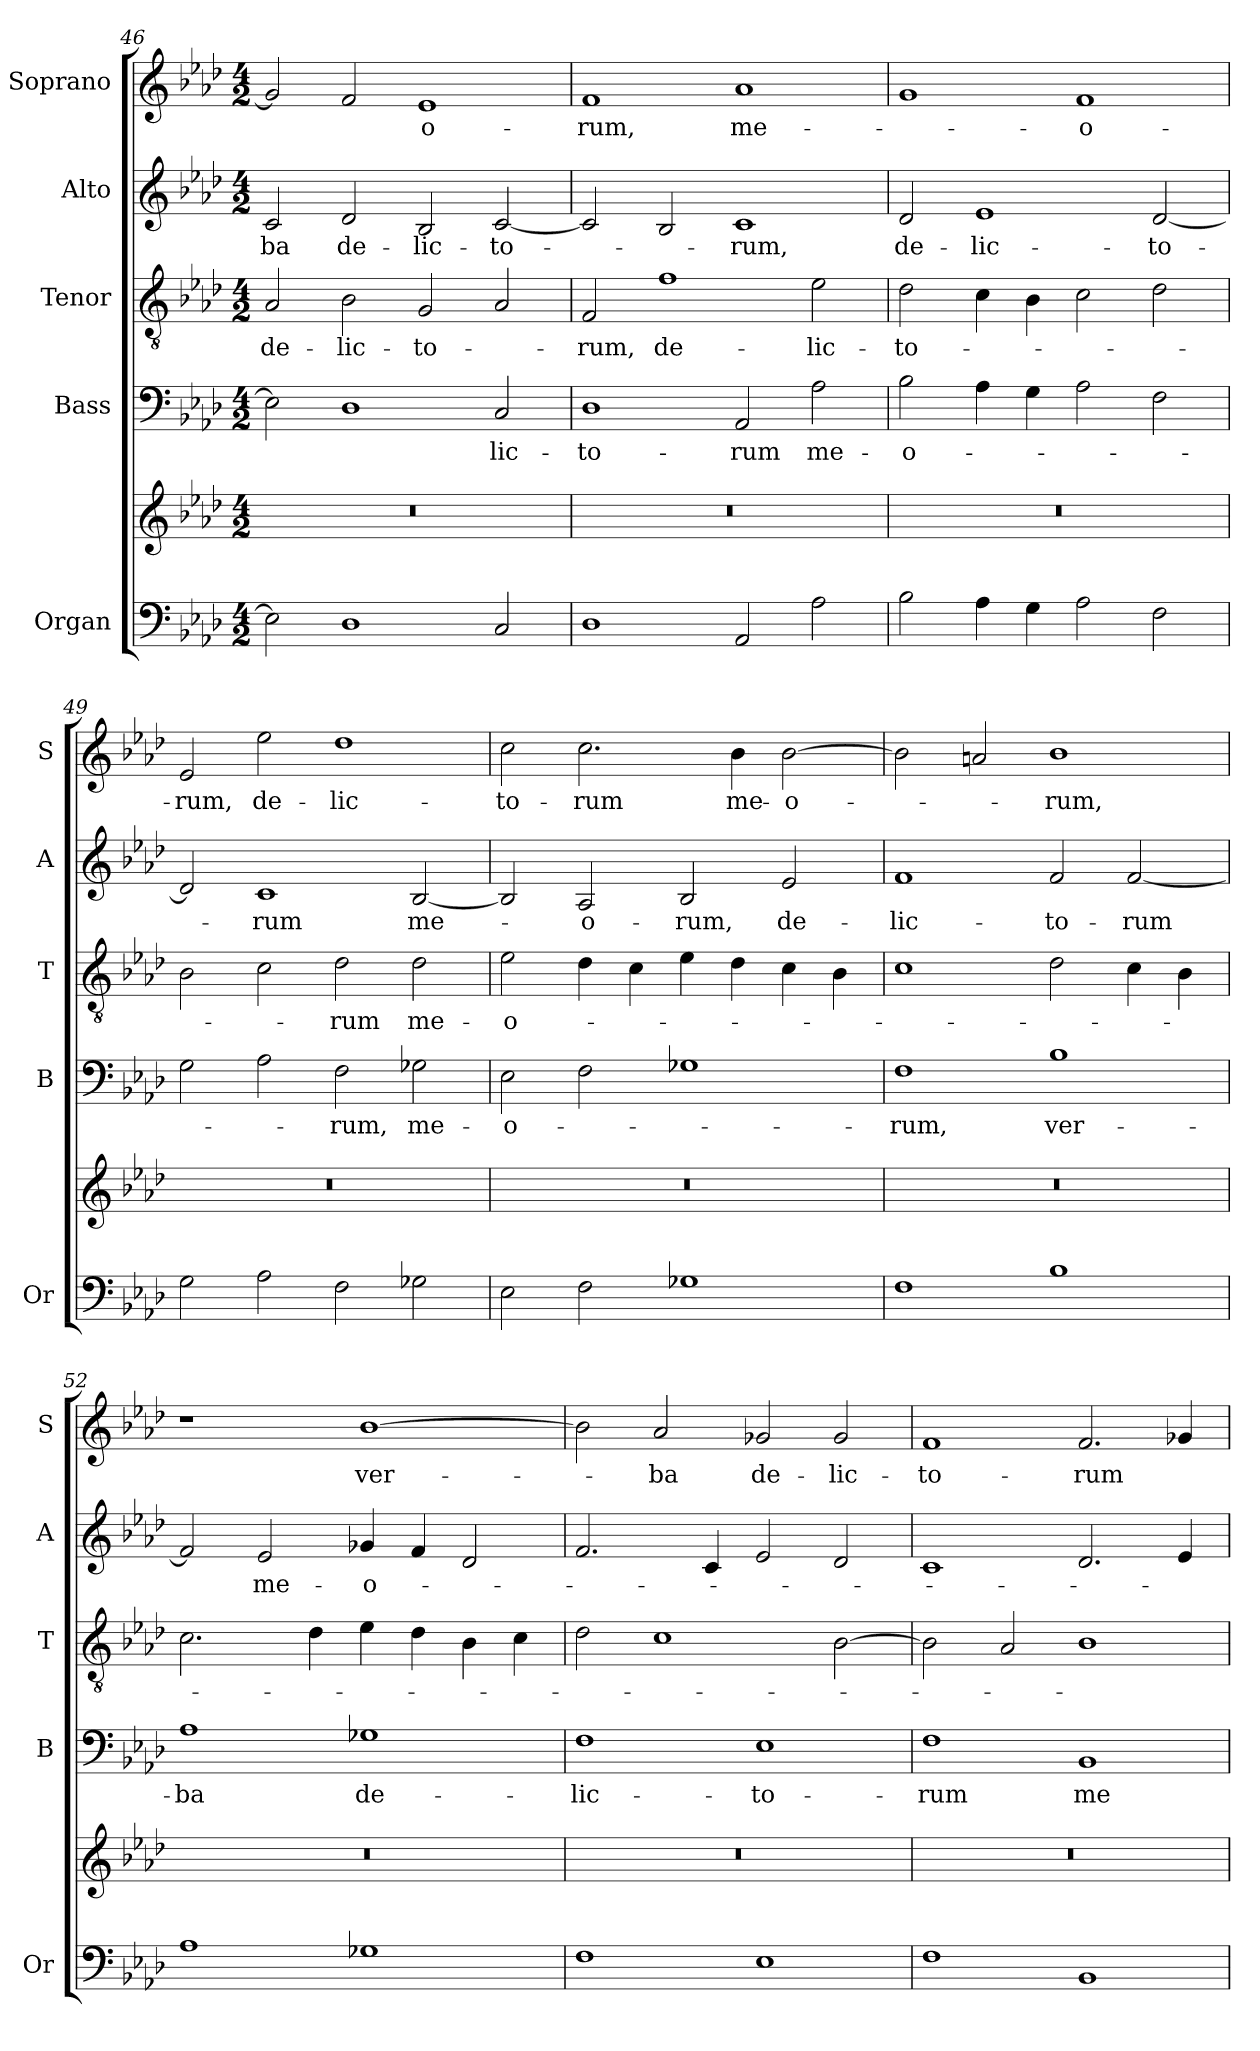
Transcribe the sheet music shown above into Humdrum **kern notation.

**kern	**kern	**kern	**text	**kern	**text	**kern	**text	**kern	**text
*part5	*part5	*part4	*part4	*part3	*part3	*part2	*part2	*part1	*part1
*staff6	*staff5	*staff4	*staff4	*staff3	*staff3	*staff2	*staff2	*staff1	*staff1
*I"Organ	*	*I"Bass	*	*I"Tenor	*	*I"Alto	*	*I"Soprano	*
*I'Or	*	*I'B	*	*I'T	*	*I'A	*	*I'S	*
!!LO:LB:g=z
*clefF4	*clefG2	*clefF4	*	*clefGv2	*	*clefG2	*	*clefG2	*
*k[b-e-a-d-]	*k[b-e-a-d-]	*k[b-e-a-d-]	*	*k[b-e-a-d-]	*	*k[b-e-a-d-]	*	*k[b-e-a-d-]	*
*A-:	*A-:	*A-:	*	*A-:	*	*A-:	*	*A-:	*
*M4/2	*M4/2	*M4/2	*	*M4/2	*	*M4/2	*	*M4/2	*
=46	=46	=46	=46	=46	=46	=46	=46	=46	=46
!	!	!	!	!	!LO:LY:b	!	!LO:LY:b	!	!
2E-\]	0r	2E-\]	.	2A-/	de-	2c/	-ba	2g/]	.
!	!	!	!	!	!LO:LY:b	!	!LO:LY:b	!	!
1D-	.	1D-	.	2B-\	-lic-	2d-/	de-	2f/	.
!	!	!	!	!	!LO:LY:b	!	!LO:LY:b	!	!LO:LY:b
.	.	.	.	2G/	-to-	2B-/	-lic-	1e-	-o-
!	!	!	!LO:LY:b	!	!	!	!LO:LY:b	!	!
2C/	.	2C/	-lic-	2A-/	.	[2c/	-to-	.	.
=47	=47	=47	=47	=47	=47	=47	=47	=47	=47
!	!	!	!LO:LY:b	!	!LO:LY:b	!	!	!	!LO:LY:b
1D-	0r	1D-	-to-	2F/	-rum,	2c/]	.	1f	-rum,
!	!	!	!	!	!LO:LY:b	!	!	!	!
.	.	.	.	1f	de-	2B-/	.	.	.
!	!	!	!LO:LY:b	!	!	!	!LO:LY:b	!	!LO:LY:b
2AA-/	.	2AA-/	-rum	.	.	1c	-rum,	1a-	me-
!	!	!	!LO:LY:b	!	!LO:LY:b	!	!	!	!
2A-\	.	2A-\	me-	2e-\	-lic-	.	.	.	.
=48	=48	=48	=48	=48	=48	=48	=48	=48	=48
!	!	!	!LO:LY:b	!	!LO:LY:b	!	!LO:LY:b	!	!
2B-\	0r	2B-\	-o-	2d-\	-to-	2d-/	de-	1g	.
!	!	!	!	!	!	!	!LO:LY:b	!	!
4A-\	.	4A-\	.	4c\	.	1e-	-lic-	.	.
4G\	.	4G\	.	4B-\	.	.	.	.	.
!	!	!	!	!	!	!	!	!	!LO:LY:b
2A-\	.	2A-\	.	2c\	.	.	.	1f	-o-
!	!	!	!	!	!	!	!LO:LY:b	!	!
2F\	.	2F\	.	2d-\	.	[2d-/	-to-	.	.
=49	=49	=49	=49	=49	=49	=49	=49	=49	=49
!	!	!	!	!	!	!	!	!	!LO:LY:b
2G\	0r	2G\	.	2B-\	.	2d-/]	.	2e-/	-rum,
!	!	!	!	!	!	!	!LO:LY:b	!	!LO:LY:b
2A-\	.	2A-\	.	2c\	.	1c	-rum	2ee-\	de-
!	!	!	!LO:LY:b	!	!LO:LY:b	!	!	!	!LO:LY:b
2F\	.	2F\	-rum,	2d-\	-rum	.	.	1dd-	-lic-
!	!	!	!LO:LY:b	!	!LO:LY:b	!	!LO:LY:b	!	!
2G-X\	.	2G-X\	me-	2d-\	me-	[2B-/	me-	.	.
=50	=50	=50	=50	=50	=50	=50	=50	=50	=50
!	!	!	!LO:LY:b	!	!LO:LY:b	!	!	!	!LO:LY:b
2E-\	0r	2E-\	-o-	2e-\	-o-	2B-/]	.	2cc\	-to-
!	!	!	!	!	!	!	!LO:LY:b	!	!LO:LY:b
2F\	.	2F\	.	4d-\	.	2A-/	-o-	2.cc\	-rum
.	.	.	.	4c\	.	.	.	.	.
!	!	!	!	!	!	!	!LO:LY:b	!	!
1G-X	.	1G-X	.	4e-\	.	2B-/	-rum,	.	.
!	!	!	!	!	!	!	!	!	!LO:LY:b
.	.	.	.	4d-\	.	.	.	4b-\	me-
!	!	!	!	!	!	!	!LO:LY:b	!	!LO:LY:b
.	.	.	.	4c\	.	2e-/	de-	[2b-\	-o-
.	.	.	.	4B-\	.	.	.	.	.
!!LO:LB:g=z
=51	=51	=51	=51	=51	=51	=51	=51	=51	=51
!	!	!	!LO:LY:b	!	!	!	!LO:LY:b	!	!
1F	0r	1F	-rum,	1c	.	1f	-lic-	2b-\]	.
.	.	.	.	.	.	.	.	2an/	.
!	!	!	!LO:LY:b	!	!	!	!LO:LY:b	!	!LO:LY:b
1B-	.	1B-	ver-	2d-\	.	2f/	-to-	1b-	-rum,
!	!	!	!	!	!	!	!LO:LY:b	!	!
.	.	.	.	4c\	.	[2f/	-rum	.	.
.	.	.	.	4B-\	.	.	.	.	.
=52	=52	=52	=52	=52	=52	=52	=52	=52	=52
!	!	!	!LO:LY:b	!	!	!	!	!	!
1A-	0r	1A-	-ba	2.c\	.	2f/]	.	1r	.
!	!	!	!	!	!	!	!LO:LY:b	!	!
.	.	.	.	.	.	2e-/	me-	.	.
.	.	.	.	4d-\	.	.	.	.	.
!	!	!	!LO:LY:b	!	!	!	!LO:LY:b	!	!LO:LY:b
1G-X	.	1G-X	de-	4e-\	.	4g-X/	-o-	[1b-	ver-
.	.	.	.	4d-\	.	4f/	.	.	.
.	.	.	.	4B-\	.	2d-/	.	.	.
.	.	.	.	4c\	.	.	.	.	.
=53	=53	=53	=53	=53	=53	=53	=53	=53	=53
!	!	!	!LO:LY:b	!	!	!	!	!	!
1F	0r	1F	-lic-	2d-\	.	2.f/	.	2b-\]	.
!	!	!	!	!	!	!	!	!	!LO:LY:b
.	.	.	.	1c	.	.	.	2a-/	-ba
.	.	.	.	.	.	4c/	.	.	.
!	!	!	!LO:LY:b	!	!	!	!	!	!LO:LY:b
1E-	.	1E-	-to-	.	.	2e-/	.	2g-X/	de-
!	!	!	!	!	!	!	!	!	!LO:LY:b
.	.	.	.	[2B-\	.	2d-/	.	2g-/	-lic-
=54	=54	=54	=54	=54	=54	=54	=54	=54	=54
!	!	!	!LO:LY:b	!	!	!	!	!	!LO:LY:b
1F	0r	1F	-rum	2B-\]	.	1c	.	1f	-to-
.	.	.	.	2A-/	.	.	.	.	.
!	!	!	!LO:LY:b	!	!	!	!	!	!LO:LY:b
1BB-	.	1BB-	me-	1B-	.	2.d-/	.	2.f/	-rum
.	.	.	.	.	.	4e-/	.	4g-X/	.
=	=	=	=	=	=	=	=	=	=
*-	*-	*-	*-	*-	*-	*-	*-	*-	*-
